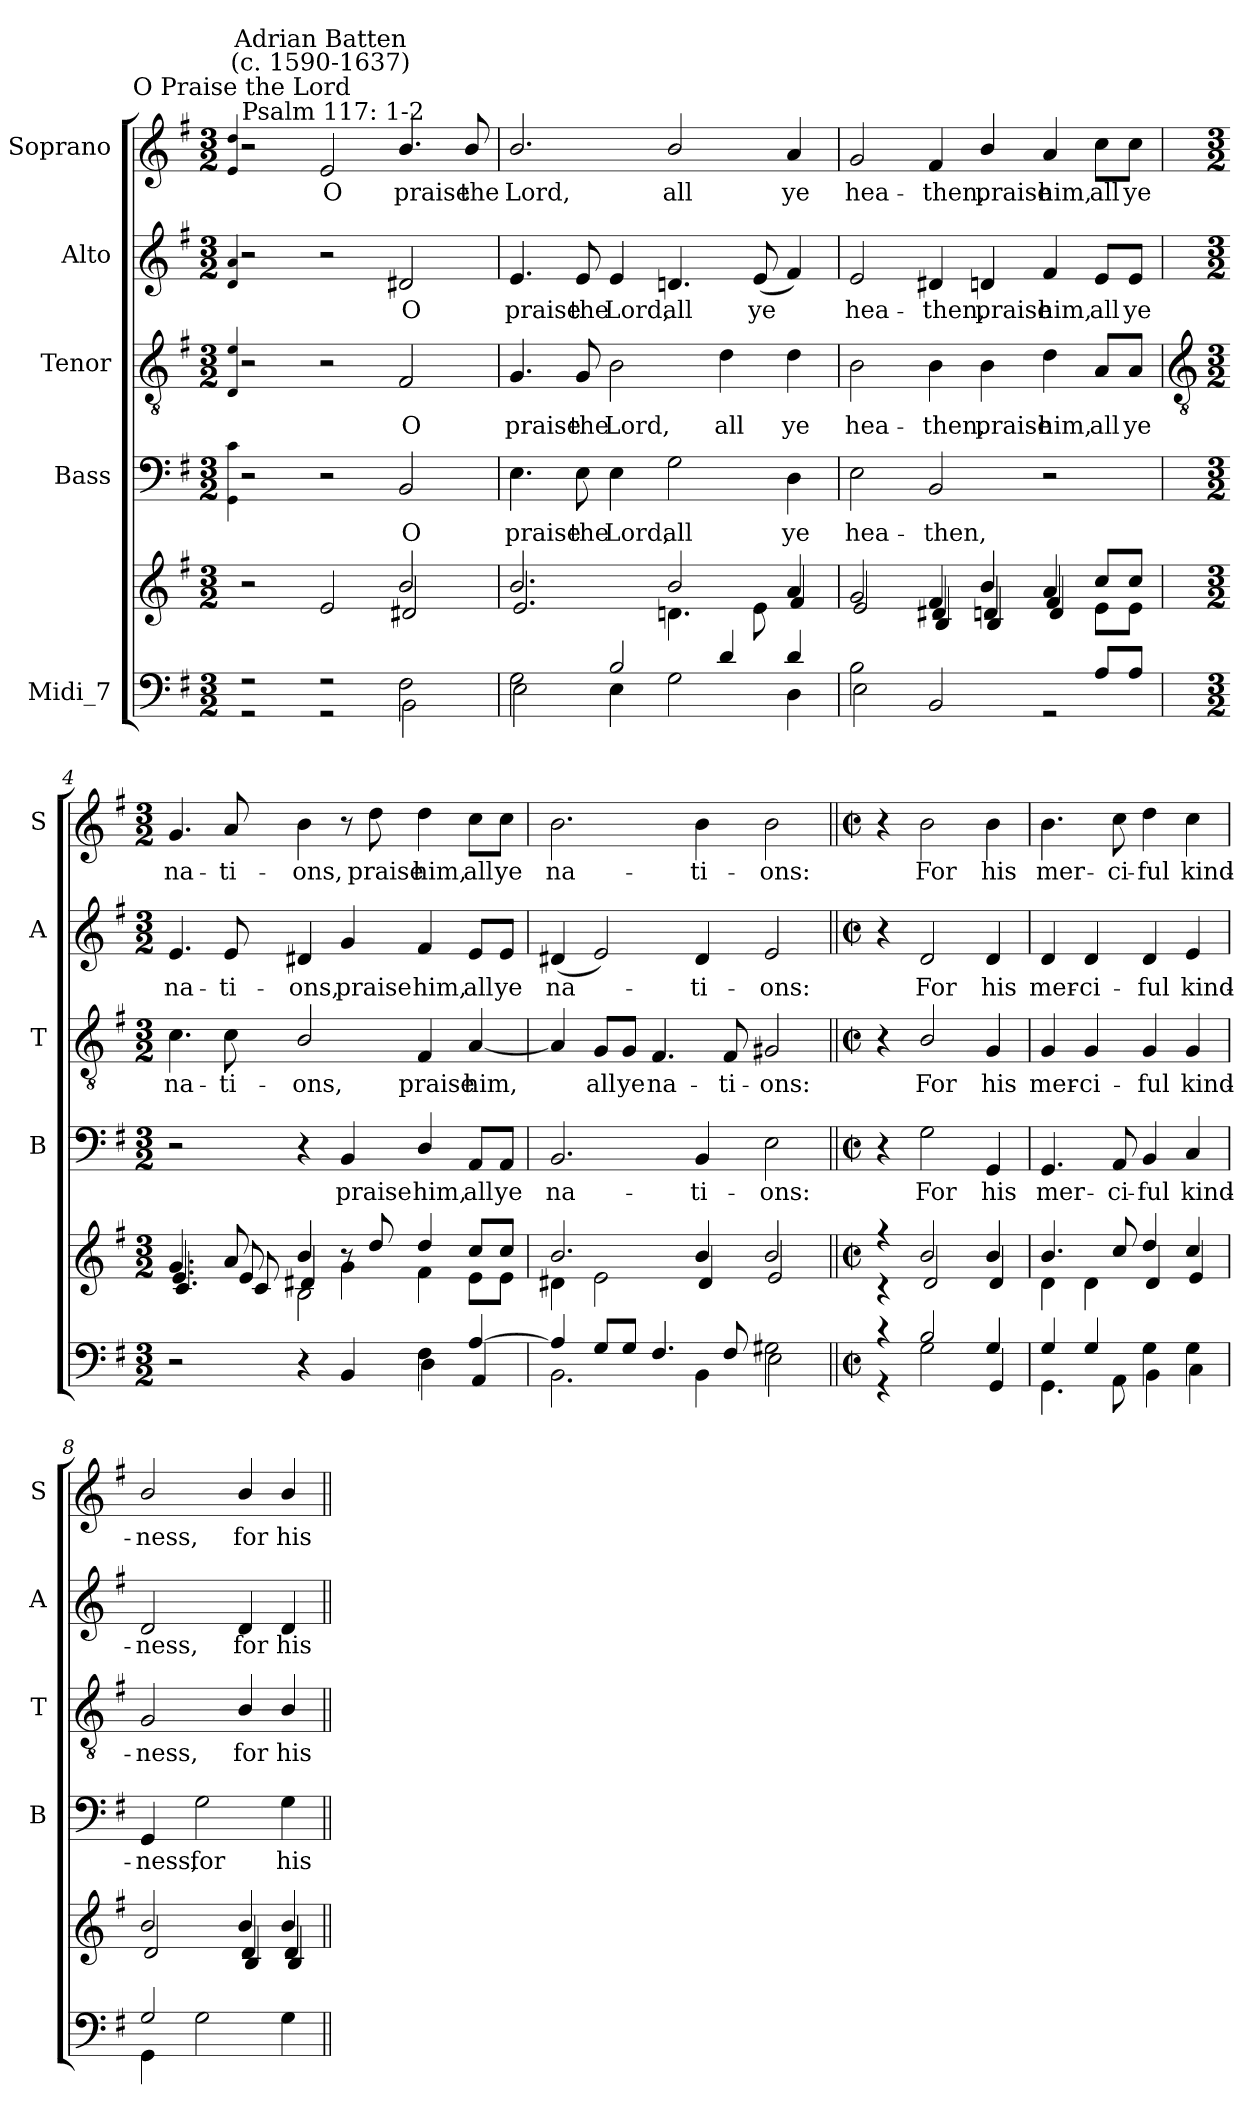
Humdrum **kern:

**kern	**kern	**kern	**text	**kern	**text	**kern	**text	**kern	**text
*part5	*part5	*part4	*part4	*part3	*part3	*part2	*part2	*part1	*part1
*staff6	*staff5	*staff4	*staff4	*staff3	*staff3	*staff2	*staff2	*staff1	*staff1
*I"Midi_7	*	*I"Bass	*	*I"Tenor	*	*I"Alto	*	*I"Soprano	*
*	*	*I'B	*	*I'T	*	*I'A	*	*I'S	*
*clefF4	*clefG2	*clefF4	*	*clefGv2	*	*clefG2	*	*clefG2	*
*k[f#]	*k[f#]	*k[f#]	*	*k[f#]	*	*k[f#]	*	*k[f#]	*
*G:	*G:	*G:	*	*G:	*	*G:	*	*G:	*
*M3/2	*M3/2	*M3/2	*	*M3/2	*	*M3/2	*	*M3/2	*
=1	=1	=1	=1	=1	=1	=1	=1	=1	=1
.	.	4qqGG 4qqc	.	4qqD 4qqe	.	4qqd 4qqa	.	4qqe 4qqdd	.
*^	*^	*	*	*	*	*	*	*	*
!	!	!	!	!	!	!	!	!	!	!LO:TX:a:t=Psalm 117&colon; 1-2	!
!	!	!	!	!	!	!	!	!	!	!LO:TX:a:cj:t=O Praise the Lord	!
2r	2r	2r	2ryy	2r	.	2r	.	2r	.	2r	.
!	!	!	!	!	!	!	!	!	!	!LO:TX:a:cj:t=Adrian Batten\n(c. 1590-1637)	!
!	!	!	!	!	!	!	!	!	!	!	!LO:LY:b
2r	2r	2e/	2ryy	2r	.	2r	.	2r	.	2e	O
!	!	!	!	!	!LO:LY:b	!	!LO:LY:b	!	!LO:LY:b	!	!LO:LY:b
2F#\	2BB\	2b/	2d#X/	2BB	O	2F#	O	2d#X	O	4.b/	praise
!	!	!	!	!	!	!	!	!	!	!	!LO:LY:b
.	.	.	.	.	.	.	.	.	.	8b/	the
=2	=2	=2	=2	=2	=2	=2	=2	=2	=2	=2	=2
!	!	!	!	!	!LO:LY:b	!	!LO:LY:b	!	!LO:LY:b	!	!LO:LY:b
2G\	2E\	2.b/	2.e/	4.E	praise	4.G	praise	4.e	praise	2.b/	Lord,
!	!	!	!	!	!LO:LY:b	!	!LO:LY:b	!	!LO:LY:b	!	!
.	.	.	.	8E	the	8G	the	8e	the	.	.
!	!	!	!	!	!LO:LY:b	!	!LO:LY:b	!	!LO:LY:b	!	!
2B/	4E\	.	.	4E	Lord,	2B	Lord,	4e	Lord,	.	.
!	!	!	!	!	!LO:LY:b	!	!	!	!LO:LY:b	!	!LO:LY:b
.	2G\	2b/	4.dn\	2G	all	.	.	4.dn	all	2b/	all
!	!	!	!	!	!	!	!LO:LY:b	!	!	!	!
4d/	.	.	.	.	.	4d	all	.	.	.	.
!	!	!	!	!	!	!	!	!	!LO:LY:b	!	!
.	.	.	8e\	.	.	.	.	(<8e	ye	.	.
!	!	!	!	!	!LO:LY:b	!	!LO:LY:b	!	!	!	!LO:LY:b
4d/	4D\	4a/	4f#/	4D	ye	4d	ye	4f#)	.	4a	ye
=3	=3	=3	=3	=3	=3	=3	=3	=3	=3	=3	=3
*	*	*	*^	*	*	*	*	*	*	*	*
!	!	!	!	!	!	!LO:LY:b	!	!LO:LY:b	!	!LO:LY:b	!	!LO:LY:b
2B\	2E\	2g/	2e/	2ryy	2E	hea-	2B	hea-	2e	hea-	2g	hea-
!	!	!	!	!	!	!LO:LY:b	!	!LO:LY:b	!	!LO:LY:b	!	!LO:LY:b
2.ryy	2BB	4f#/	4d#X/	4B/	2BB	-then,	4B	-then,	4d#X	-then,	4f#	-then,
!	!	!	!	!	!	!	!	!LO:LY:b	!	!LO:LY:b	!	!LO:LY:b
.	.	4b/	4dn/	4B/	.	.	4B	praise	4dn	praise	4b/	praise
!	!	!	!	!	!	!	!	!LO:LY:b	!	!LO:LY:b	!	!LO:LY:b
.	2r	4a/	4f#/	4d/	2r	.	4d	him,	4f#	him,	4a	him,
!	!	!	!	!	!	!	!	!LO:LY:b	!	!LO:LY:b	!	!LO:LY:b
8AL	.	8cc/L	8eL	4ryy	.	.	8A/L	all	8e/L	all	8cc\L	all
!	!	!	!	!	!	!	!	!LO:LY:b	!	!LO:LY:b	!	!LO:LY:b
8AJ	.	8cc/J	8eJ	.	.	.	8A/J	ye	8e/J	ye	8cc\J	ye
!!LO:LB:g=z
=4	=4	=4	=4	=4	=4	=4	=4	=4	=4	=4	=4	=4
*	*	*	*	*	*	*	*clefGv2	*	*	*	*	*
*M3/2	*	*M3/2	*	*	*M3/2	*	*M3/2	*	*M3/2	*	*M3/2	*
!	!	!	!	!	!	!	!	!LO:LY:b	!	!LO:LY:b	!	!LO:LY:b
1ryy	2r	4.g/	4.e/	4.c/	2r	.	4.c	na-	4.e	na-	4.g	na-
!	!	!	!	!	!	!	!	!LO:LY:b	!	!LO:LY:b	!	!LO:LY:b
.	.	8a/	8e/	8c	.	.	8c	-ti-	8e	-ti-	8a	-ti-
!	!	!	!	!	!	!	!	!LO:LY:b	!	!LO:LY:b	!	!LO:LY:b
.	4r	4b/	4d#X/	2B\	4r	.	2B/	-ons,	4d#X	-ons,	4b	-ons,
!	!	!	!	!	!	!LO:LY:b	!	!	!	!LO:LY:b	!	!
.	4BB/	8r	4g\	.	4BB	praise	.	.	4g	praise	8r	.
!	!	!	!	!	!	!	!	!	!	!	!	!LO:LY:b
.	.	8dd/	.	.	.	.	.	.	.	.	8dd	praise
!	!	!	!	!	!	!LO:LY:b	!	!LO:LY:b	!	!LO:LY:b	!	!LO:LY:b
4F#\	4D\	4dd/	4f#\	2ryy	4D/	him,	4F#	praise	4f#	him,	4dd	him,
!	!	!	!	!	!	!LO:LY:b	!	!LO:LY:b	!	!LO:LY:b	!	!LO:LY:b
[4A/	4AA/	8cc/L	8eL	.	8AA/L	all	[4A	him,	8e/L	all	8cc\L	all
!	!	!	!	!	!	!LO:LY:b	!	!	!	!LO:LY:b	!	!LO:LY:b
.	.	8cc/J	8eJ	.	8AA/J	ye	.	.	8e/J	ye	8cc\J	ye
*	*	*	*v	*v	*	*	*	*	*	*	*	*
=5	=5	=5	=5	=5	=5	=5	=5	=5	=5	=5	=5
!	!	!	!	!	!LO:LY:b	!	!	!	!LO:LY:b	!	!LO:LY:b
4A/]	2.BB\	2.b/	4d#X\	2.BB	na-	4A]	.	(<4d#X	na-	2.b	na-
!	!	!	!	!	!	!	!LO:LY:b	!	!	!	!
8G/L	.	.	2e\	.	.	8G/L	all	2e)	.	.	.
!	!	!	!	!	!	!	!LO:LY:b	!	!	!	!
8G/J	.	.	.	.	.	8G/J	ye	.	.	.	.
!	!	!	!	!	!	!	!LO:LY:b	!	!	!	!
4.F#/	.	.	.	.	.	4.F#	na-	.	.	.	.
!	!	!	!	!	!LO:LY:b	!	!	!	!LO:LY:b	!	!LO:LY:b
.	4BB\	4b/	4d#/	4BB	-ti-	.	.	4d#	ti-	4b	-ti-
!	!	!	!	!	!	!	!LO:LY:b	!	!	!	!
8F#/	.	.	.	.	.	8F#	-ti-	.	.	.	.
!	!	!	!	!	!LO:LY:b	!	!LO:LY:b	!	!LO:LY:b	!	!LO:LY:b
2G#X\	2E\	2b/	2e/	2E	-ons:	2G#X	-ons:	2e	-ons:	2b	-ons:
=6||	=6||	=6||	=6||	=6||	=6||	=6||	=6||	=6||	=6||	=6||	=6||
*M2/2	*	*M2/2	*	*M2/2	*	*M2/2	*	*M2/2	*	*M2/2	*
*met(c|)	*	*met(c|)	*	*met(c|)	*	*met(c|)	*	*met(c|)	*	*met(c|)	*
4r	4r	4r	4r	4r	.	4r	.	4r	.	4r	.
!	!	!	!	!	!LO:LY:b	!	!LO:LY:b	!	!LO:LY:b	!	!LO:LY:b
2B/	2G\	2b/	2d/	2G	For	2B/	For	2d	For	2b	For
!	!	!	!	!	!LO:LY:b	!	!LO:LY:b	!	!LO:LY:b	!	!LO:LY:b
4G/	4GG/	4b/	4d/	4GG	his	4G	his	4d	his	4b	his
=7	=7	=7	=7	=7	=7	=7	=7	=7	=7	=7	=7
!	!	!	!	!	!LO:LY:b	!	!LO:LY:b	!	!LO:LY:b	!	!LO:LY:b
4G/	4.GG\	4.b/	4d\	4.GG	mer-	4G	mer-	4d	mer-	4.b	mer-
!	!	!	!	!	!	!	!LO:LY:b	!	!LO:LY:b	!	!
4G/	.	.	4d\	.	.	4G	-ci-	4d	-ci-	.	.
!	!	!	!	!	!LO:LY:b	!	!	!	!	!	!LO:LY:b
.	8AA\	8cc/	.	8AA	-ci-	.	.	.	.	8cc	-ci-
!	!	!	!	!	!LO:LY:b	!	!LO:LY:b	!	!LO:LY:b	!	!LO:LY:b
4G\	4BB\	4dd/	4d/	4BB	-ful	4G	-ful	4d	-ful	4dd	-ful
!	!	!	!	!	!LO:LY:b	!	!LO:LY:b	!	!LO:LY:b	!	!LO:LY:b
4G\	4C\	4cc/	4e/	4C	kind-	4G	kind-	4e	kind-	4cc	kind-
=8	=8	=8	=8	=8	=8	=8	=8	=8	=8	=8	=8
*	*	*	*^	*	*	*	*	*	*	*	*
!	!	!	!	!	!	!LO:LY:b	!	!LO:LY:b	!	!LO:LY:b	!	!LO:LY:b
2G/	4GG\	2b/	2d/	2ryy	4GG	-ness,	2G	-ness,	2d	-ness,	2b/	-ness,
!	!	!	!	!	!	!LO:LY:b	!	!	!	!	!	!
.	2G\	.	.	.	2G	for	.	.	.	.	.	.
!	!	!	!	!	!	!	!	!LO:LY:b	!	!LO:LY:b	!	!LO:LY:b
2ryy	.	4b/	4d/	4B/	.	.	4B/	for	4d	for	4b/	for
!	!	!	!	!	!	!LO:LY:b	!	!LO:LY:b	!	!LO:LY:b	!	!LO:LY:b
.	4G\	4b/	4d/	4B/	4G	his	4B/	his	4d	his	4b/	his
*v	*v	*	*	*	*	*	*	*	*	*	*	*
*	*v	*v	*v	*	*	*	*	*	*	*	*
=||	=||	=||	=||	=||	=||	=||	=||	=||	=||
*-	*-	*-	*-	*-	*-	*-	*-	*-	*-
